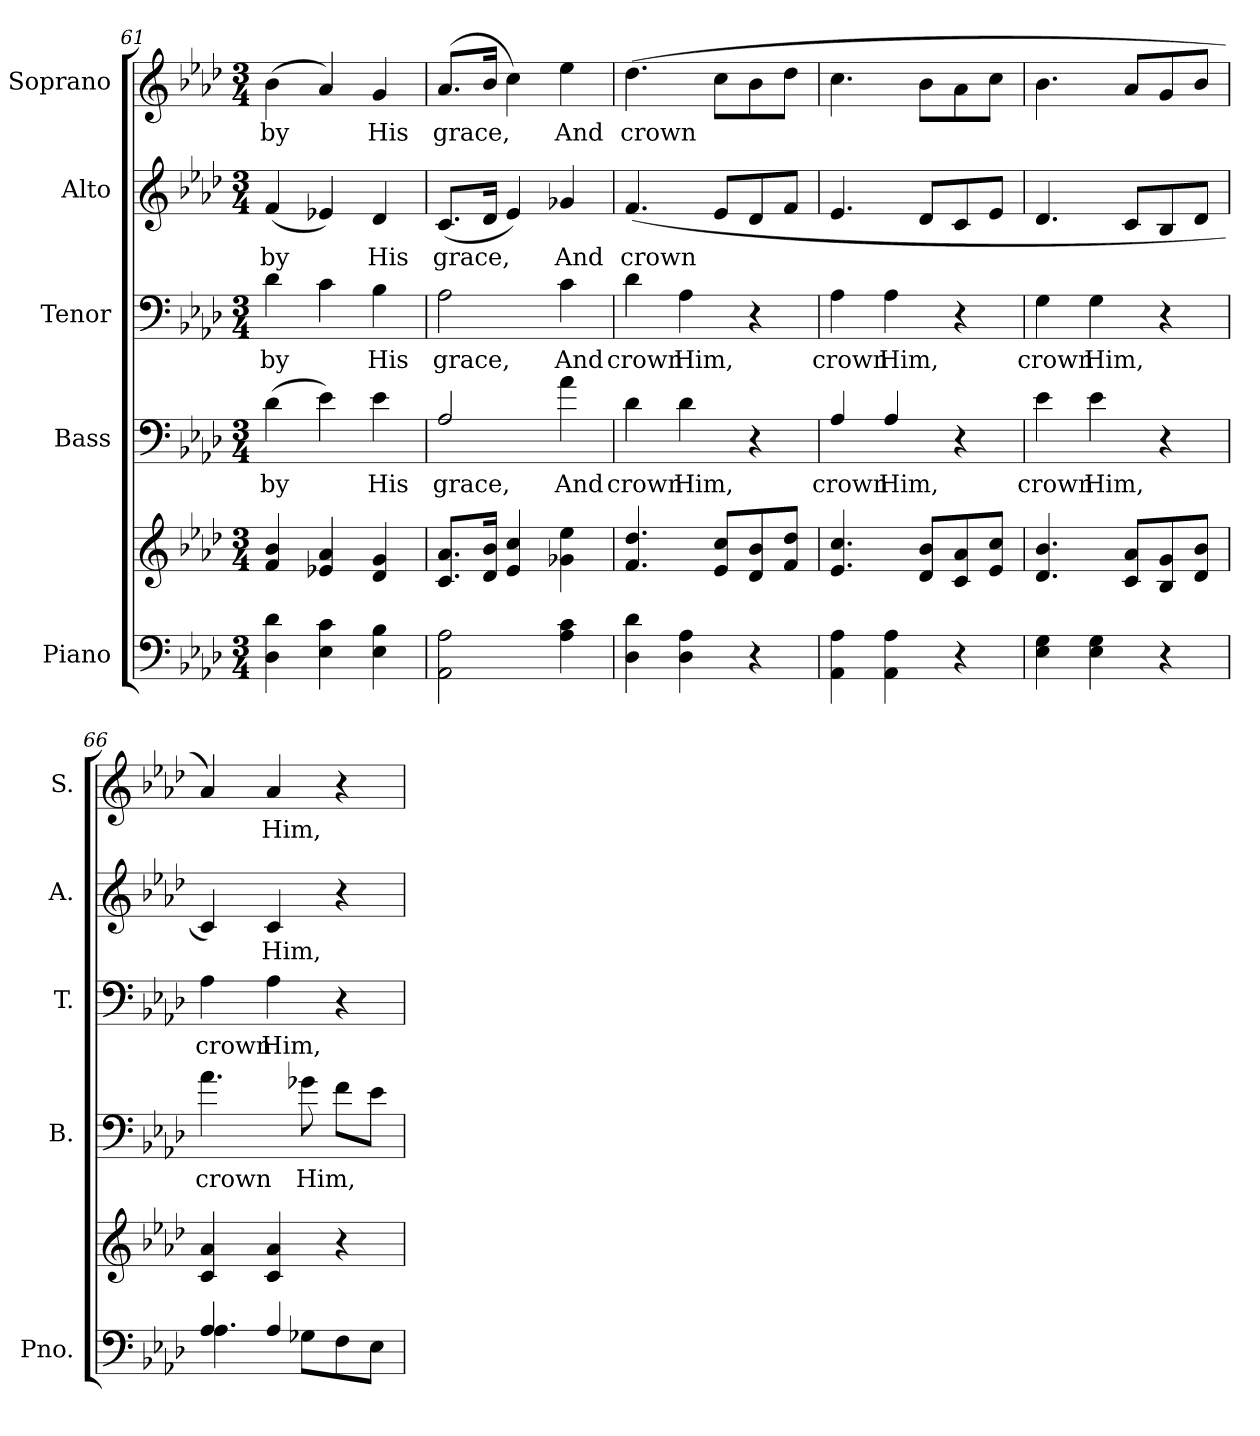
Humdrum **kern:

**kern	**kern	**kern	**text	**kern	**text	**kern	**text	**kern	**text
*part5	*part5	*part4	*part4	*part3	*part3	*part2	*part2	*part1	*part1
*staff6	*staff5	*staff4	*staff4	*staff3	*staff3	*staff2	*staff2	*staff1	*staff1
*I"Piano	*	*I"Bass	*	*I"Tenor	*	*I"Alto	*	*I"Soprano	*
*I'Pno.	*	*I'B.	*	*I'T.	*	*I'A.	*	*I'S.	*
*clefF4	*clefG2	*clefF4	*	*clefF4	*	*clefG2	*	*clefG2	*
*	*	*ITrd7c12	*	*	*	*	*	*	*
*k[b-e-a-d-]	*k[b-e-a-d-]	*k[b-e-a-d-]	*	*k[b-e-a-d-]	*	*k[b-e-a-d-]	*	*k[b-e-a-d-]	*
*f:	*f:	*f:	*	*f:	*	*f:	*	*f:	*
*M3/4	*M3/4	*M3/4	*	*M3/4	*	*M3/4	*	*M3/4	*
=61	=61	=61	=61	=61	=61	=61	=61	=61	=61
!	!	!	!LO:LY:b:color=#000000	!	!	!	!	!	!
!	!	!	!	!	!LO:LY:b:color=#000000	!	!	!	!
!	!	!	!	!	!	!	!LO:LY:b:color=#000000	!	!
!	!	!	!	!	!	!	!	!	!LO:LY:b:color=#000000
4D-i\ 4d-i	((4fi/ 4b-i	(4D-i\	by	4d-i\	by	(4fi/	by	(4b-i\	by
4E-i\ 4ci	4e-Xi/ 4a-i	4E-i\)	.	4ci\	.	4e-Xi/)	.	4a-i/)	.
!	!	!	!LO:LY:b:color=#000000	!	!	!	!	!	!
!	!	!	!	!	!LO:LY:b:color=#000000	!	!	!	!
!	!	!	!	!	!	!	!LO:LY:b:color=#000000	!	!
!	!	!	!	!	!	!	!	!	!LO:LY:b:color=#000000
4E-i\ 4B-i	4d-i/ 4gi	4E-i\	His	4B-i\	His	4d-i/	His	4gi/	His
!!LO:PB:g=z
=62	=62	=62	=62	=62	=62	=62	=62	=62	=62
!	!	!	!LO:LY:b:color=#000000	!	!	!	!	!	!
!	!	!	!	!	!LO:LY:b:color=#000000	!	!	!	!
!	!	!	!	!	!	!	!LO:LY:b:color=#000000	!	!
!	!	!	!	!	!	!	!	!	!LO:LY:b:color=#000000
2AA-i\ 2A-i	((8.ci/ 8.a-iL	2AA-i/	grace,	2A-i\	grace,	(8.ci/L	grace,	(8.a-i/L	grace,
.	16d-i/ 16b-iJk	.	.	.	.	16d-i/Jk	.	16b-i/Jk	.
.	4e-i/ 4cci	.	.	.	.	4e-i/)	.	4cci\)	.
!	!	!	!LO:LY:b:color=#000000	!	!	!	!	!	!
!	!	!	!	!	!LO:LY:b:color=#000000	!	!	!	!
!	!	!	!	!	!	!	!LO:LY:b:color=#000000	!	!
!	!	!	!	!	!	!	!	!	!LO:LY:b:color=#000000
4A-i\ 4ci	4g-Xi\ 4ee-i	4A-i\	And	4ci\	And	4g-Xi/	And	4ee-i\	And
=63	=63	=63	=63	=63	=63	=63	=63	=63	=63
!	!	!	!LO:LY:b:color=#000000	!	!	!	!	!	!
!	!	!	!	!	!LO:LY:b:color=#000000	!	!	!	!
!	!	!	!	!	!	!	!LO:LY:b:color=#000000	!	!
!	!	!	!	!	!	!	!	!	!LO:LY:b:color=#000000
4D-i\ 4d-i	((4.fi/ 4.dd-i	4D-i\	crown	4d-i\	crown	(4.fi/	crown	(4.dd-i\	crown
!	!	!	!LO:LY:b:color=#000000	!	!	!	!	!	!
!	!	!	!	!	!LO:LY:b:color=#000000	!	!	!	!
4D-i\ 4A-i	.	4D-i\	Him,	4A-i\	Him,	.	.	.	.
.	8e-i/ 8cciL	.	.	.	.	8e-i/L	.	8cci\L	.
4r	8d-i/ 8b-i	4r	.	4r	.	8d-i/	.	8b-i\	.
.	8fi/ 8dd-iJ	.	.	.	.	8fi/J	.	8dd-i\J	.
=64	=64	=64	=64	=64	=64	=64	=64	=64	=64
!	!	!	!LO:LY:b:color=#000000	!	!	!	!	!	!
!	!	!	!	!	!LO:LY:b:color=#000000	!	!	!	!
4AA-i\ 4A-i	4.e-i/ 4.cci	4AA-i/	crown	4A-i\	crown	4.e-i/	.	4.cci\	.
!	!	!	!LO:LY:b:color=#000000	!	!	!	!	!	!
!	!	!	!	!	!LO:LY:b:color=#000000	!	!	!	!
4AA-i\ 4A-i	.	4AA-i/	Him,	4A-i\	Him,	.	.	.	.
.	8d-i/ 8b-iL	.	.	.	.	8d-i/L	.	8b-i\L	.
4r	8ci/ 8a-i	4r	.	4r	.	8ci/	.	8a-i\	.
.	8e-i/ 8cciJ	.	.	.	.	8e-i/J	.	8cci\J	.
=65	=65	=65	=65	=65	=65	=65	=65	=65	=65
!	!	!	!LO:LY:b:color=#000000	!	!	!	!	!	!
!	!	!	!	!	!LO:LY:b:color=#000000	!	!	!	!
4E-i\ 4Gi	4.d-i/ 4.b-i	4E-i\	crown	4Gi\	crown	4.d-i/	.	4.b-i\	.
!	!	!	!LO:LY:b:color=#000000	!	!	!	!	!	!
!	!	!	!	!	!LO:LY:b:color=#000000	!	!	!	!
4E-i\ 4Gi	.	4E-i\	Him,	4Gi\	Him,	.	.	.	.
.	8ci/ 8a-iL	.	.	.	.	8ci/L	.	8a-i/L	.
4r	8B-i/ 8gi	4r	.	4r	.	8B-i/	.	8gi/	.
.	8d-i/ 8b-iJ	.	.	.	.	8d-i/J	.	8b-i/J	.
=66	=66	=66	=66	=66	=66	=66	=66	=66	=66
*^	*	*	*	*	*	*	*	*	*
!	!	!	!	!LO:LY:b:color=#000000	!	!	!	!	!	!
!	!	!	!	!	!	!LO:LY:b:color=#000000	!	!	!	!
4A-i/	4.A-i\	4ci/ 4a-i	4.A-i\	crown	4A-i\	crown	4ci/)	.	4a-i/)	.
!	!	!	!	!	!	!LO:LY:b:color=#000000	!	!	!	!
!	!	!	!	!	!	!	!	!LO:LY:b:color=#000000	!	!
!	!	!	!	!	!	!	!	!	!	!LO:LY:b:color=#000000
4A-i/	.	4ci/ 4a-i	.	.	4A-i\	Him,	4ci/	Him,	4a-i/	Him,
!	!	!	!	!LO:LY:b:color=#000000	!	!	!	!	!	!
.	8G-Xi\L	.	8G-Xi\	Him,	.	.	.	.	.	.
4ryy	8Fi\	4r	8Fi\L	.	4r	.	4r	.	4r	.
.	8E-i\J	.	8E-i\J	.	.	.	.	.	.	.
*v	*v	*	*	*	*	*	*	*	*	*
=	=	=	=	=	=	=	=	=	=
*-	*-	*-	*-	*-	*-	*-	*-	*-	*-
